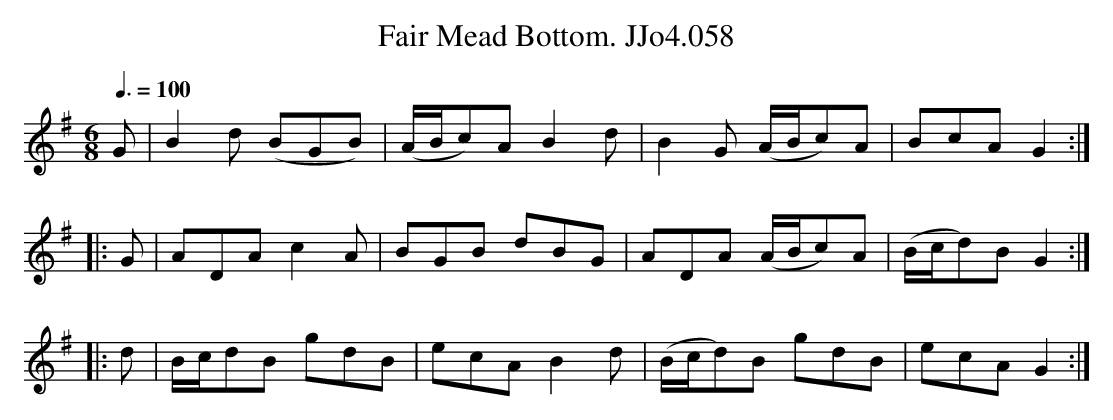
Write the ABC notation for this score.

X:1
T:Fair Mead Bottom. JJo4.058
M:6/8
L:1/8
Q:3/8=100
K:G
G|B2d (BGB)|(A/B/c)A B2d|B2G (A/B/c)A|BcAG2:|
|:G|ADAc2A|BGB dBG|ADA (A/B/c)A|(B/c/d)B G2:|
|:d|B/c/dB gdB|ecA B2d|(B/c/d)B gdB|ecAG2:|
